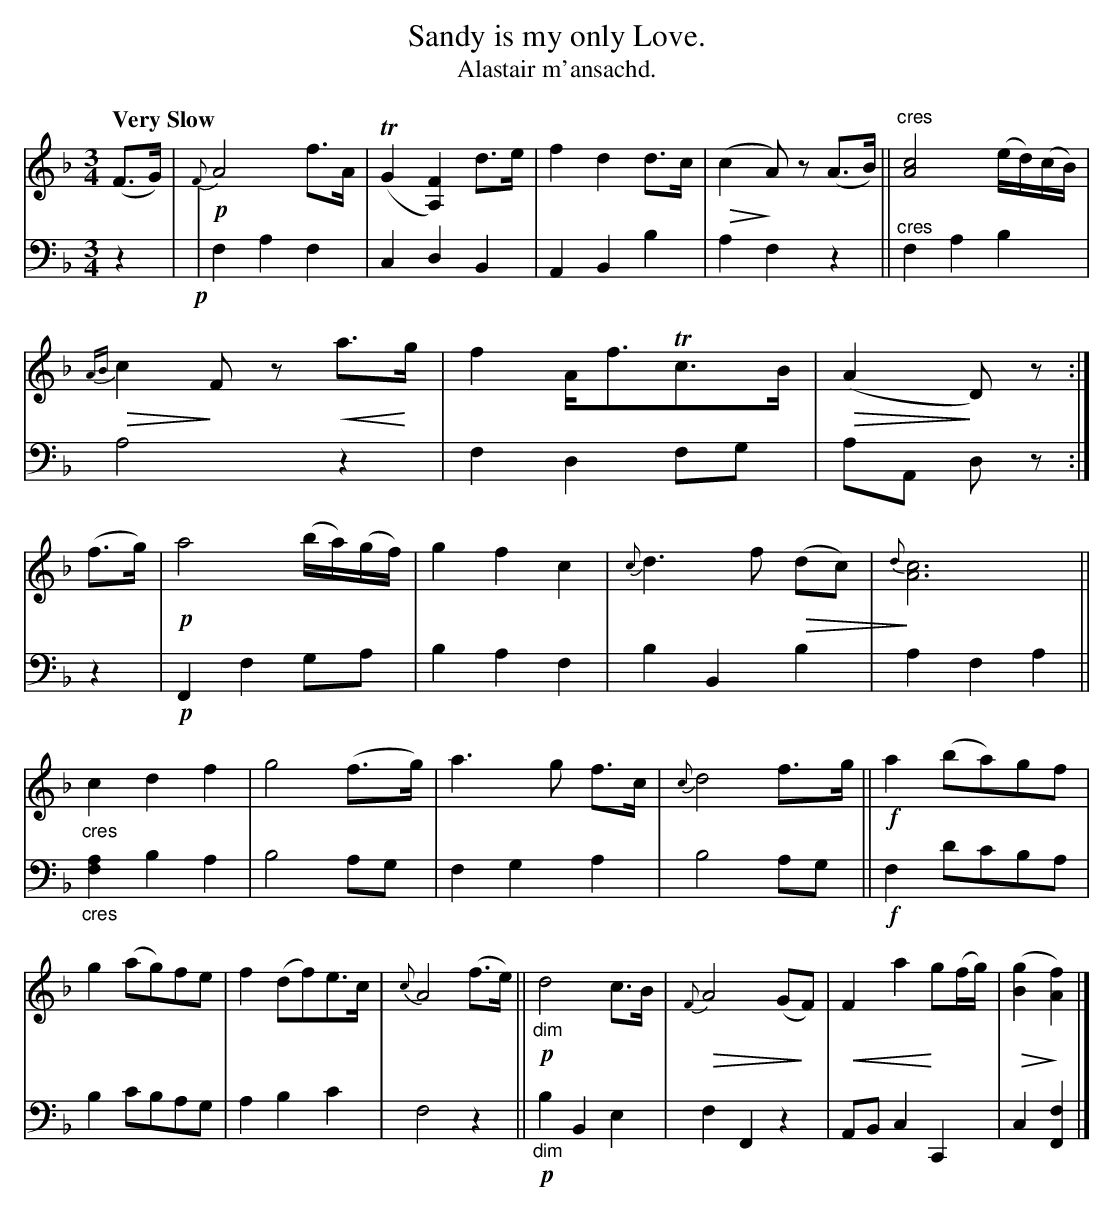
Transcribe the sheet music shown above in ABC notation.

X:1
T: Sandy is my only Love.
T: Alastair m'ansachd.
U: p=!crescendo(!
U: P=!crescendo)!
U: Q=!diminuendo(!
U: q=!diminuendo)!
M: 3/4
L: 1/8
Q: "Very Slow"
K: F
V: 1 staves=2
(F>G) |!p!\
{F}A4 f>A | (TG2 [F2A,2]) d>e | f2 d2 d>c | (Qc2 qA)z (A>B) ||\
"^cres"[c4A4] (e/d/)(c/B/) | {AB}Qc2 qFz pa>Pg | f2 A<fTc>B | (QA2 qD)z :|\
(f>g) |!p!\
a4 (b/a/)(g/f/) | g2 f2 c2 | {c}d3 f (Qdc) | {d}q[c6A6]  ||
"_cres"c2 d2 f2 | g4 (f>g) | a3 g f>c | {c}d4 f>g ||\
!f! a2 (ba)gf | g2 (ag)fe | f2 (df)e>c | {c}A4 (f>e) ||!p!\
"_dim"d4 c>B | Q{F}A4 (GqF) | pF2 a2 Pg(f/g/) | (Q[g2B2] q[f2A2]) |]
V: 2 clef=bass middle=d
z2 |!p!|f2 a2 f2 | c2 d2 B2 | A2 B2 b2 | a2 f2 z2 || "^cres"f2 a2 b2 | a4 z2 | f2 d2 fg | aA d z :| z2 |
!p!F2 f2 ga | b2 a2 f2 | b2 B2 b2 | a2 f2 a2 ||"_cres" [a2f2] b2 a2 | b4 ag | f2 g2 a2 | b4 ag ||!f! f2 d'c'ba | b2 c'bag |
a2 b2 c'2 | f4 z2 ||!p! "_dim"b2 B2 e2 | f2 F2 z2 | AB c2 C2 | c2 [f2F2] |]
